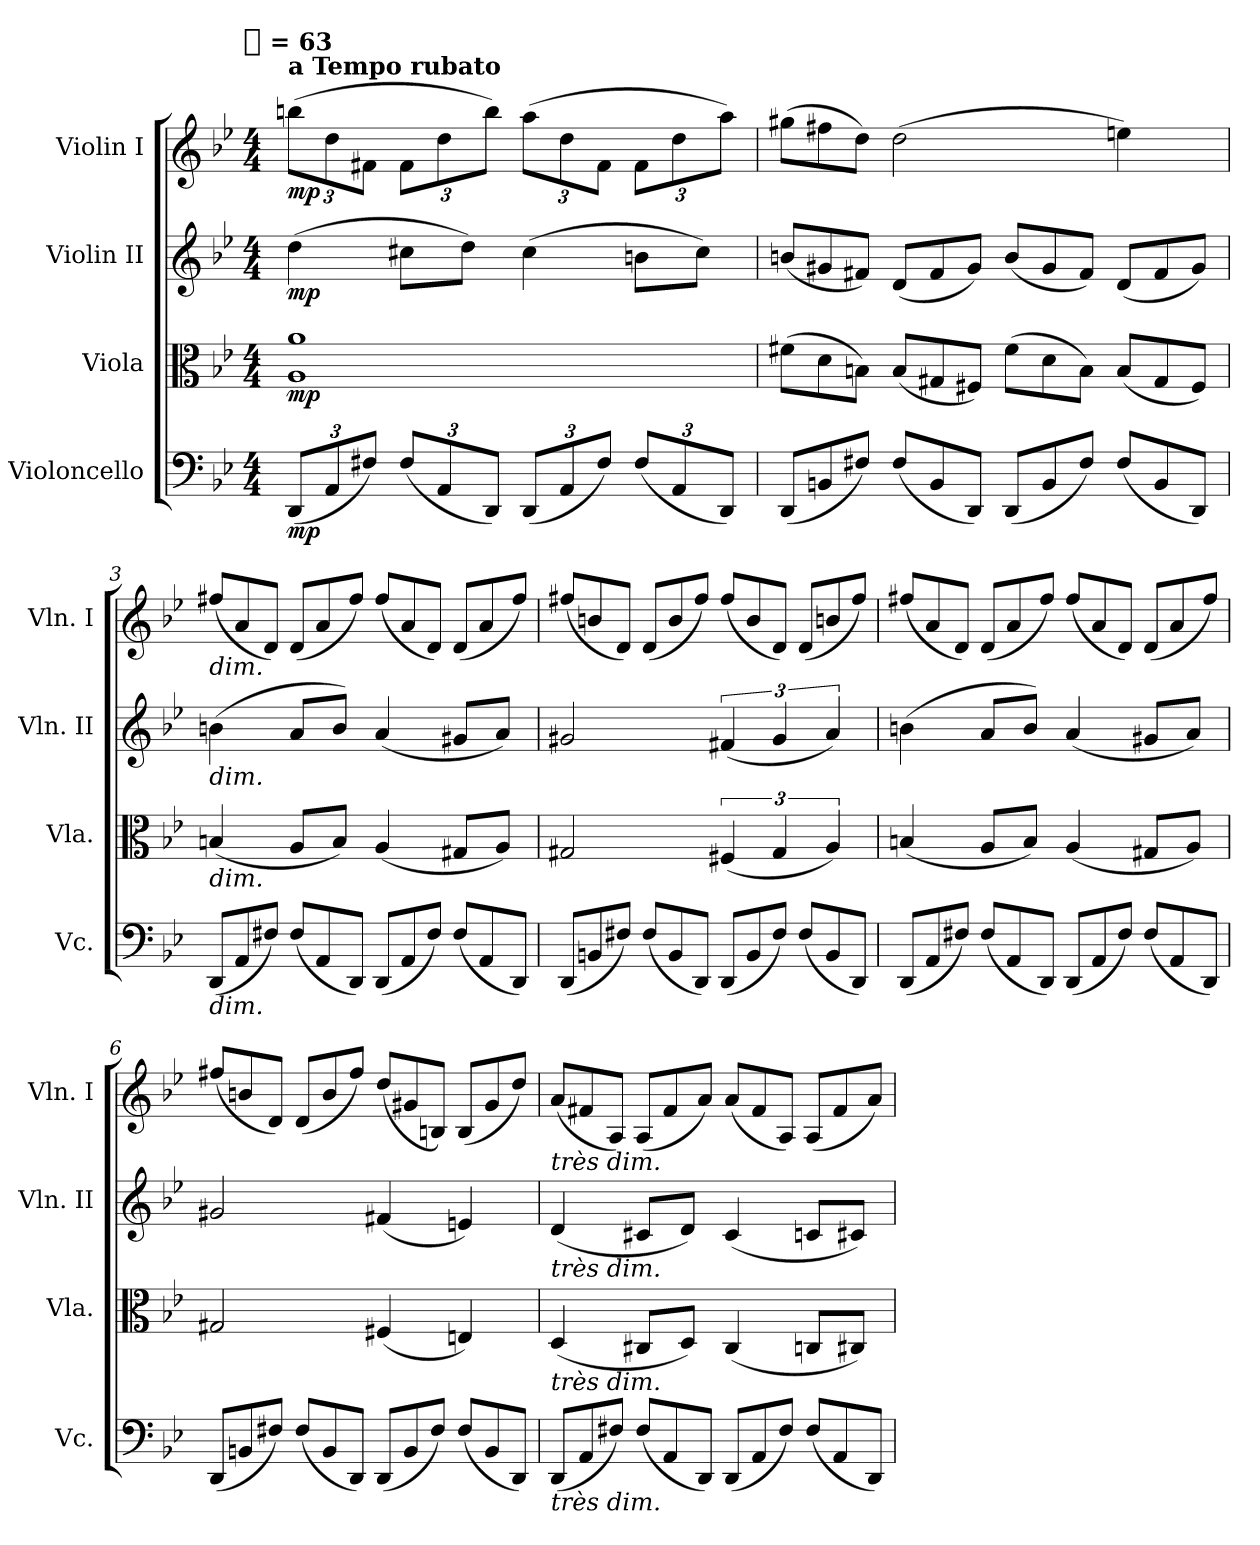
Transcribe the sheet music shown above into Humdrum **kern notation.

**kern	**dynam	**kern	**dynam	**kern	**dynam	**kern	**dynam
*part4	*part4	*part3	*part3	*part2	*part2	*part1	*part1
*staff4	*staff4	*staff3	*staff3	*staff2	*staff2	*staff1	*staff1
*I"Violoncello	*	*I"Viola	*	*I"Violin II	*	*I"Violin I	*
*I'Vc.	*	*I'Vla.	*	*I'Vln. II	*	*I'Vln. I	*
*clefF4	*	*clefC3	*	*clefG2	*	*clefG2	*
*k[b-e-]	*	*k[b-e-]	*	*k[b-e-]	*	*k[b-e-]	*
*B-:	*	*B-:	*	*B-:	*	*B-:	*
!!LO:TX:omd:t=[half] = 63
*M4/4	*	*M4/4	*	*M4/4	*	*M4/4	*
*MM126	*	*MM126	*	*MM126	*	*MM126	*
=1	=1	=1	=1	=1	=1	=1	=1
!	!	!	!	!	!	!LO:TX:a:B:t=a Tempo rubato	!
(12DDL	mp	1A 1a	mp	(4dd	mp	(12bbnL	mp
12AA	.	.	.	.	.	12dd	.
12F#XJ)	.	.	.	.	.	12f#XJ	.
(12F#L	.	.	.	8cc#XL	.	12f#L	.
12AA	.	.	.	.	.	12dd	.
.	.	.	.	8ddJ)	.	.	.
12DDJ)	.	.	.	.	.	12bbJ)	.
(12DDL	.	.	.	(4cc#	.	(12aaL	.
12AA	.	.	.	.	.	12dd	.
12F#J)	.	.	.	.	.	12f#J	.
(12F#L	.	.	.	8bnL	.	12f#L	.
12AA	.	.	.	.	.	12dd	.
.	.	.	.	8cc#J)	.	.	.
12DDJ)	.	.	.	.	.	12aaJ)	.
=2	=2	=2	=2	=2	=2	=2	=2
*Xtuplet	*	*Xtuplet	*	*Xtuplet	*	*Xtuplet	*
(12DDL	.	(12f#XL	.	(12bnL	.	(12gg#XL	.
12BBn	.	12d	.	12g#X	.	12ff#X	.
12F#XJ)	.	12BnJ)	.	12f#XJ)	.	12ddJ)	.
(12F#L	.	(12BL	.	(12dL	.	(2dd	.
12BB	.	12G#X	.	12f#	.	.	.
12DDJ)	.	12F#XJ)	.	12g#J)	.	.	.
(12DDL	.	(12f#L	.	(12bL	.	.	.
12BB	.	12d	.	12g#	.	.	.
12F#J)	.	12BJ)	.	12f#J)	.	.	.
(12F#L	.	(12BL	.	(12dL	.	4een)	.
12BB	.	12G#	.	12f#	.	.	.
12DDJ)	.	12F#J)	.	12g#J)	.	.	.
=3	=3	=3	=3	=3	=3	=3	=3
!	!	!	!	!	!	!LO:TX:b:i:t=dim.	!
!	!	!	!	!LO:TX:b:i:t=dim.	!	!	!
!	!	!LO:TX:b:i:t=dim.	!	!	!	!	!
!LO:TX:b:i:t=dim.	!	!	!	!	!	!	!
(12DDL	.	(4Bn	.	(4bn	.	(12ff#XL	.
12AA	.	.	.	.	.	12a	.
12F#XJ)	.	.	.	.	.	12dJ)	.
(12F#L	.	8AL	.	8aL	.	(12dL	.
12AA	.	.	.	.	.	12a	.
.	.	8BJ)	.	8bJ)	.	.	.
12DDJ)	.	.	.	.	.	12ff#J)	.
(12DDL	.	(4A	.	(4a	.	(12ff#L	.
12AA	.	.	.	.	.	12a	.
12F#J)	.	.	.	.	.	12dJ)	.
(12F#L	.	8G#XL	.	8g#XL	.	(12dL	.
12AA	.	.	.	.	.	12a	.
.	.	8AJ)	.	8aJ)	.	.	.
12DDJ)	.	.	.	.	.	12ff#J)	.
=4	=4	=4	=4	=4	=4	=4	=4
(12DDL	.	2G#X	.	2g#X	.	(12ff#XL	.
12BBn	.	.	.	.	.	12bn	.
12F#XJ)	.	.	.	.	.	12dJ)	.
(12F#L	.	.	.	.	.	(12dL	.
12BB	.	.	.	.	.	12b	.
12DDJ)	.	.	.	.	.	12ff#J)	.
*	*	*tuplet	*	*tuplet	*	*	*
(12DDL	.	(6F#X	.	(6f#X	.	(12ff#L	.
12BB	.	.	.	.	.	12b	.
12F#J)	.	6G#	.	6g#	.	12dJ)	.
(12F#L	.	.	.	.	.	(12dL	.
12BB	.	6A)	.	6a)	.	12bn	.
12DDJ)	.	.	.	.	.	12ff#J)	.
=5	=5	=5	=5	=5	=5	=5	=5
(12DDL	.	(4Bn	.	(4bn	.	(12ff#XL	.
12AA	.	.	.	.	.	12a	.
12F#XJ)	.	.	.	.	.	12dJ)	.
(12F#L	.	8AL	.	8aL	.	(12dL	.
12AA	.	.	.	.	.	12a	.
.	.	8BJ)	.	8bJ)	.	.	.
12DDJ)	.	.	.	.	.	12ff#J)	.
(12DDL	.	(4A	.	(4a	.	(12ff#L	.
12AA	.	.	.	.	.	12a	.
12F#J)	.	.	.	.	.	12dJ)	.
(12F#L	.	8G#XL	.	8g#XL	.	(12dL	.
12AA	.	.	.	.	.	12a	.
.	.	8AJ)	.	8aJ)	.	.	.
12DDJ)	.	.	.	.	.	12ff#J)	.
=6	=6	=6	=6	=6	=6	=6	=6
(12DDL	.	2G#X	.	2g#X	.	(12ff#XL	.
12BBn	.	.	.	.	.	12bn	.
12F#XJ)	.	.	.	.	.	12dJ)	.
(12F#L	.	.	.	.	.	(12dL	.
12BB	.	.	.	.	.	12b	.
12DDJ)	.	.	.	.	.	12ff#J)	.
(12DDL	.	(4F#X	.	(4f#X	.	(12ddL	.
12BB	.	.	.	.	.	12g#X	.
12F#J)	.	.	.	.	.	12BnJ)	.
(12F#L	.	4En)	.	4en)	.	(12BL	.
12BB	.	.	.	.	.	12g#	.
12DDJ)	.	.	.	.	.	12ddJ)	.
=7	=7	=7	=7	=7	=7	=7	=7
!	!	!	!	!	!	!LO:TX:b:i:t=très dim.	!
!	!	!	!	!LO:TX:b:i:t=très dim.	!	!	!
!	!	!LO:TX:b:i:t=très dim.	!	!	!	!	!
!LO:TX:b:i:t=très dim.	!	!	!	!	!	!	!
(12DDL	.	(4D	.	(4d	.	(12aL	.
12AA	.	.	.	.	.	12f#X	.
12F#XJ)	.	.	.	.	.	12AJ)	.
(12F#L	.	8C#XL	.	8c#XL	.	(12AL	.
12AA	.	.	.	.	.	12f#	.
.	.	8DJ)	.	8dJ)	.	.	.
12DDJ)	.	.	.	.	.	12aJ)	.
(12DDL	.	(4C#	.	(4c#	.	(12aL	.
12AA	.	.	.	.	.	12f#	.
12F#J)	.	.	.	.	.	12AJ)	.
(12F#L	.	8CnL	.	8cnL	.	(12AL	.
12AA	.	.	.	.	.	12f#	.
.	.	8C#XJ)	.	8c#XJ)	.	.	.
12DDJ)	.	.	.	.	.	12aJ)	.
=	=	=	=	=	=	=	=
*-	*-	*-	*-	*-	*-	*-	*-
